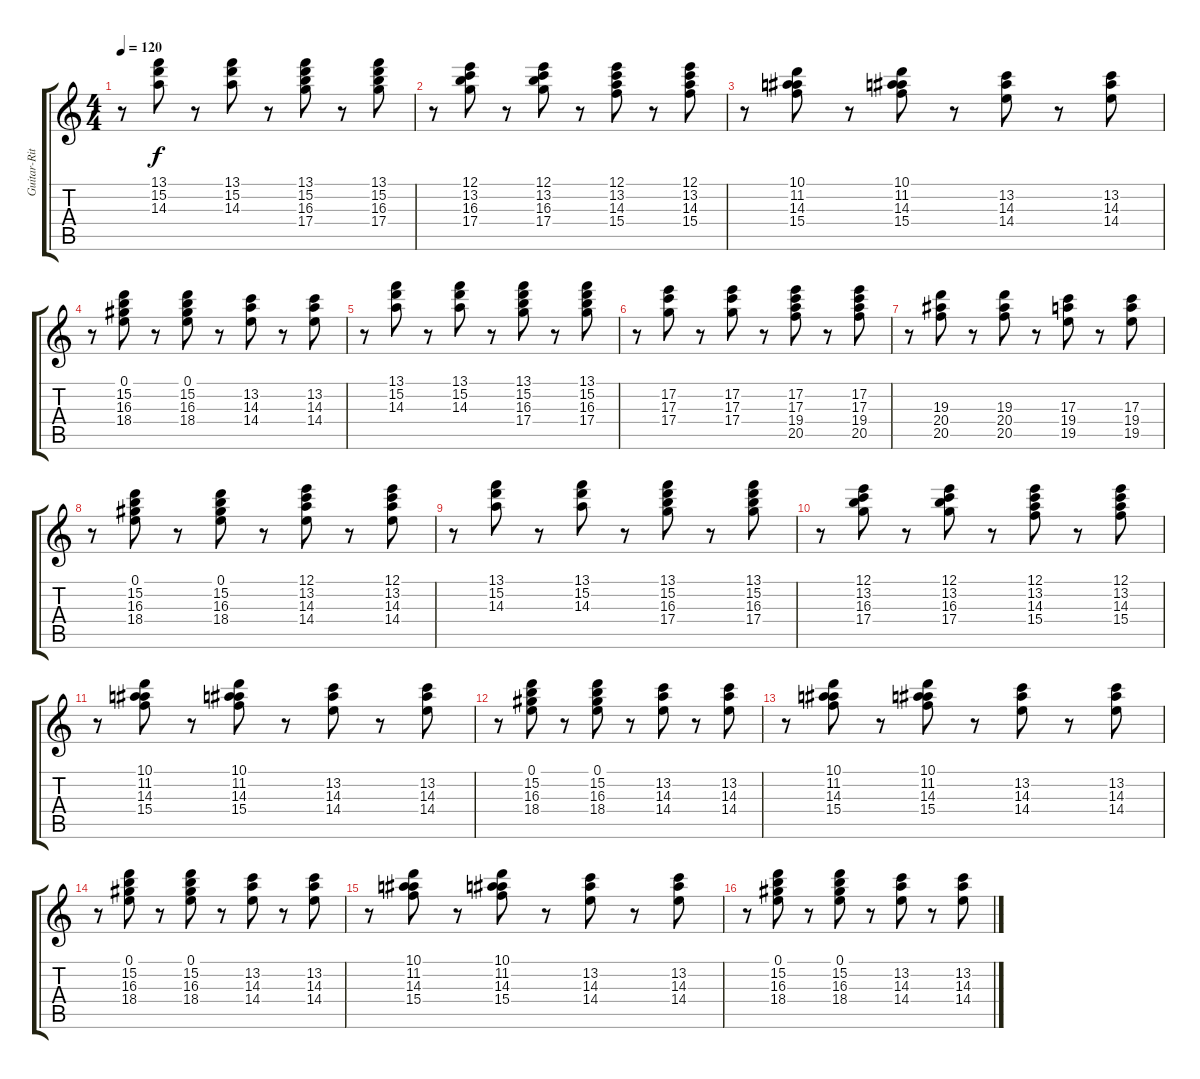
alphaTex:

\track ("Guitar-Ritm" "Guitar-Rit") {instrument acousticguitarsteel}
\staff {score tabs}
\tuning (E4 B3 G3 D3 A2 E2) {hide}
\ts (4 4)
\tempo 120
\clef g2
\ks c
r.8{dy f} (13.1 15.2 14.3).8 r.8 (13.1 15.2 14.3).8 r.8 (13.1 15.2 16.3 17.4).8 r.8 (13.1 15.2 16.3 17.4).8 |
r.8 (12.1 13.2 16.3 17.4).8 r.8 (12.1 13.2 16.3 17.4).8 r.8 (12.1 13.2 14.3 15.4).8 r.8 (12.1 13.2 14.3 15.4).8 |
r.8 (10.1 11.2 14.3 15.4).8 r.8 (10.1 11.2 14.3 15.4).8 r.8 (13.2 14.3 14.4).8 r.8 (13.2 14.3 14.4).8 |
r.8 (0.1 15.2 16.3 18.4).8 r.8 (0.1 15.2 16.3 18.4).8 r.8 (13.2 14.3 14.4).8 r.8 (13.2 14.3 14.4).8 |
r.8 (13.1 15.2 14.3).8 r.8 (13.1 15.2 14.3).8 r.8 (13.1 15.2 16.3 17.4).8 r.8 (13.1 15.2 16.3 17.4).8 |
r.8 (17.2 17.3 17.4).8 r.8 (17.2 17.3 17.4).8 r.8 (17.2 17.3 19.4 20.5).8 r.8 (17.2 17.3 19.4 20.5).8 |
r.8 (19.3 20.4 20.5).8 r.8 (19.3 20.4 20.5).8 r.8 (17.3 19.4 19.5).8 r.8 (17.3 19.4 19.5).8 |
r.8 (0.1 15.2 16.3 18.4).8 r.8 (0.1 15.2 16.3 18.4).8 r.8 (12.1 13.2 14.3 14.4).8 r.8 (12.1 13.2 14.3 14.4).8 |
r.8 (13.1 15.2 14.3).8 r.8 (13.1 15.2 14.3).8 r.8 (13.1 15.2 16.3 17.4).8 r.8 (13.1 15.2 16.3 17.4).8 |
r.8 (12.1 13.2 16.3 17.4).8 r.8 (12.1 13.2 16.3 17.4).8 r.8 (12.1 13.2 14.3 15.4).8 r.8 (12.1 13.2 14.3 15.4).8 |
r.8 (10.1 11.2 14.3 15.4).8 r.8 (10.1 11.2 14.3 15.4).8 r.8 (13.2 14.3 14.4).8 r.8 (13.2 14.3 14.4).8 |
r.8 (0.1 15.2 16.3 18.4).8 r.8 (0.1 15.2 16.3 18.4).8 r.8 (13.2 14.3 14.4).8 r.8 (13.2 14.3 14.4).8 |
r.8 (10.1 11.2 14.3 15.4).8 r.8 (10.1 11.2 14.3 15.4).8 r.8 (13.2 14.3 14.4).8 r.8 (13.2 14.3 14.4).8 |
r.8 (0.1 15.2 16.3 18.4).8 r.8 (0.1 15.2 16.3 18.4).8 r.8 (13.2 14.3 14.4).8 r.8 (13.2 14.3 14.4).8 |
r.8 (10.1 11.2 14.3 15.4).8 r.8 (10.1 11.2 14.3 15.4).8 r.8 (13.2 14.3 14.4).8 r.8 (13.2 14.3 14.4).8 |
r.8 (0.1 15.2 16.3 18.4).8 r.8 (0.1 15.2 16.3 18.4).8 r.8 (13.2 14.3 14.4).8 r.8 (13.2 14.3 14.4).8
